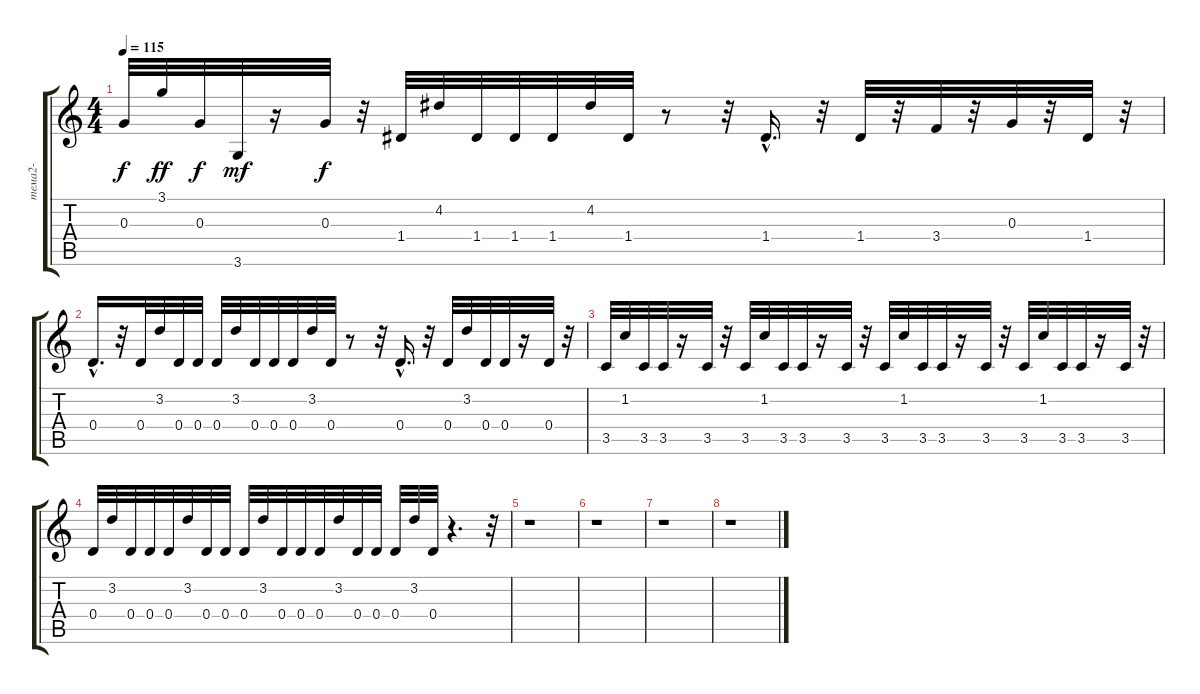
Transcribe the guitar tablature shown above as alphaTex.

\track ("тема2-" "тема2-") {instrument distortionguitar}
\staff {score tabs}
\tuning (E4 B3 G3 D3 A2 E2) {hide}
\ts (4 4)
\tempo 115
\clef g2
\ks c
0.3.32{dy f} 3.1.32{dy ff} 0.3.32{dy f} 3.6.32{dy mf} r.16 0.3.32{dy f} r.32 1.4.32 4.2.32 1.4.32 1.4.32 1.4.32 4.2.32 1.4.32 r.8 r.32 1.4{hac}.16{d} r.32 1.4.32 r.32 3.4.32 r.32 0.3.32 r.32 1.4.32 r.32 |
0.4{hac}.16{d} r.32 0.4.32 3.2.32 0.4.32 0.4.32 0.4.32 3.2.32 0.4.32 0.4.32 0.4.32 3.2.32 0.4.32 r.8 r.32 0.4{hac}.16{d} r.32 0.4.32 3.2.32 0.4.32 0.4.32 r.16 0.4.32 r.32 |
3.5.32 1.2.32 3.5.32 3.5.32 r.16 3.5.32 r.32 3.5.32 1.2.32 3.5.32 3.5.32 r.16 3.5.32 r.32 3.5.32 1.2.32 3.5.32 3.5.32 r.16 3.5.32 r.32 3.5.32 1.2.32 3.5.32 3.5.32 r.16 3.5.32 r.32 |
0.4.32 3.2.32 0.4.32 0.4.32 0.4.32 3.2.32 0.4.32 0.4.32 0.4.32 3.2.32 0.4.32 0.4.32 0.4.32 3.2.32 0.4.32 0.4.32 0.4.32 3.2.32 0.4.32 r.4{d} r.32 |
r.1 |
r.1 |
r.1 |
r.1
